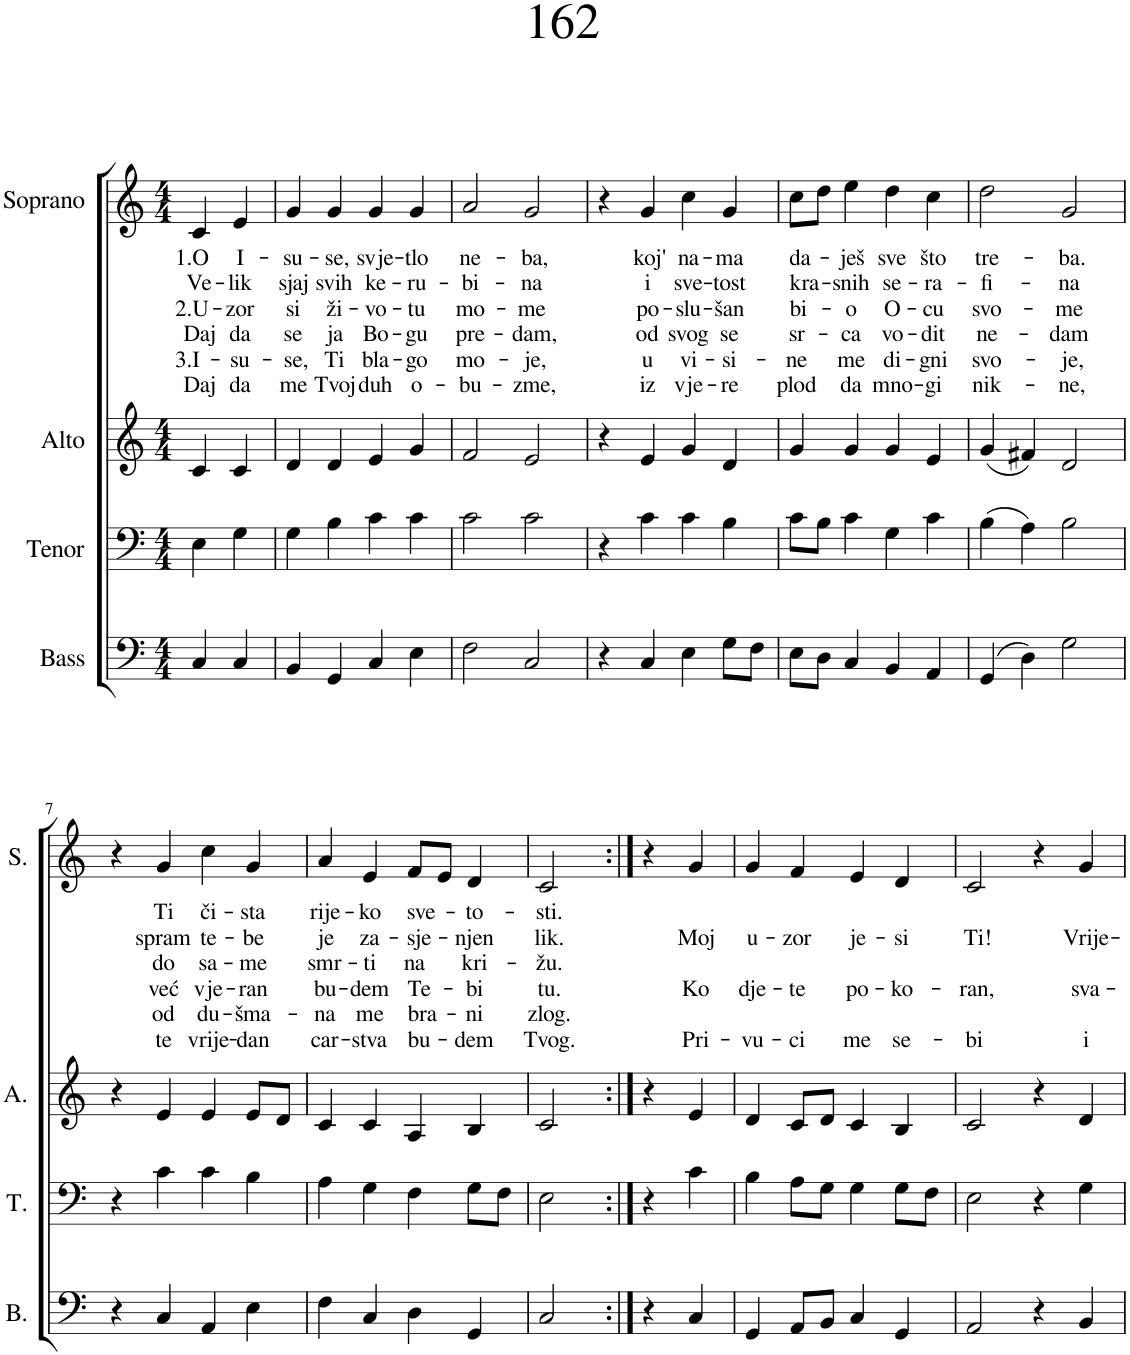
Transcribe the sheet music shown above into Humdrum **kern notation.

**kern	**kern	**kern	**kern	**text	**text	**text	**text	**text	**text
*part4	*part3	*part2	*part1	*part1	*part1	*part1	*part1	*part1	*part1
*staff4	*staff3	*staff2	*staff1	*staff1	*staff1	*staff1	*staff1	*staff1	*staff1
*I"Bass	*I"Tenor	*I"Alto	*I"Soprano	*	*	*	*	*	*
*I'B.	*I'T.	*I'A.	*I'S.	*	*	*	*	*	*
*clefF4	*clefF4	*clefG2	*clefG2	*	*	*	*	*	*
*k[]	*k[]	*k[]	*k[]	*	*	*	*	*	*
*M4/4	*M4/4	*M4/4	*M4/4	*	*	*	*	*	*
=1	=1	=1	=1	=1	=1	=1	=1	=1	=1
!	!	!	!	!LO:LY:b	!LO:LY:b	!LO:LY:b	!LO:LY:b	!LO:LY:b	!LO:LY:b
4C/	4E\	4c/	4c/	1.O	Ve-	2.U-	Daj	3.I-	Daj
!	!	!	!	!LO:LY:b	!LO:LY:b	!LO:LY:b	!LO:LY:b	!LO:LY:b	!LO:LY:b
4C/	4G\	4c/	4e/	I-	-lik	-zor	da	-su-	da
=2	=2	=2	=2	=2	=2	=2	=2	=2	=2
!	!	!	!	!LO:LY:b	!LO:LY:b	!LO:LY:b	!LO:LY:b	!LO:LY:b	!LO:LY:b
4BB/	4G\	4d/	4g/	-su-	sjaj	si	se	-se,	me
!	!	!	!	!LO:LY:b	!LO:LY:b	!LO:LY:b	!LO:LY:b	!LO:LY:b	!LO:LY:b
4GG/	4B\	4d/	4g/	-se,	svih	ži-	ja	Ti	Tvoj
!	!	!	!	!LO:LY:b	!LO:LY:b	!LO:LY:b	!LO:LY:b	!LO:LY:b	!LO:LY:b
4C/	4c\	4e/	4g/	svje-	ke-	-vo-	Bo-	bla-	duh
!	!	!	!	!LO:LY:b	!LO:LY:b	!LO:LY:b	!LO:LY:b	!LO:LY:b	!LO:LY:b
4E\	4c\	4g/	4g/	-tlo	-ru-	-tu	-gu	-go	o-
=3	=3	=3	=3	=3	=3	=3	=3	=3	=3
!	!	!	!	!LO:LY:b	!LO:LY:b	!LO:LY:b	!LO:LY:b	!LO:LY:b	!LO:LY:b
2F\	2c\	2f/	2a/	ne-	-bi-	mo-	pre-	mo-	-bu-
!	!	!	!	!LO:LY:b	!LO:LY:b	!LO:LY:b	!LO:LY:b	!LO:LY:b	!LO:LY:b
2C/	2c\	2e/	2g/	-ba,	-na	-me	-dam,	-je,	-zme,
=4	=4	=4	=4	=4	=4	=4	=4	=4	=4
4r	4r	4r	4r	.	.	.	.	.	.
!	!	!	!	!LO:LY:b	!LO:LY:b	!LO:LY:b	!LO:LY:b	!LO:LY:b	!LO:LY:b
4C/	4c\	4e/	4g/	koj'	i	po-	od	u	iz
!	!	!	!	!LO:LY:b	!LO:LY:b	!LO:LY:b	!LO:LY:b	!LO:LY:b	!LO:LY:b
4E\	4c\	4g/	4cc\	na-	sve-	-slu-	svog	vi-	vje-
!	!	!	!	!LO:LY:b	!LO:LY:b	!LO:LY:b	!LO:LY:b	!LO:LY:b	!LO:LY:b
8G\L	4B\	4d/	4g/	-ma	-tost	-šan	se	-si-	-re
8F\J	.	.	.	.	.	.	.	.	.
=5	=5	=5	=5	=5	=5	=5	=5	=5	=5
!	!	!	!	!LO:LY:b	!LO:LY:b	!LO:LY:b	!LO:LY:b	!LO:LY:b	!LO:LY:b
8E\L	8c\L	4g/	8cc\L	da-	kra-	bi-	sr-	-ne	plod
8D\J	8B\J	.	8dd\J	.	.	.	.	.	.
!	!	!	!	!LO:LY:b	!LO:LY:b	!LO:LY:b	!LO:LY:b	!LO:LY:b	!LO:LY:b
4C/	4c\	4g/	4ee\	-ješ	-snih	-o	-ca	me	da
!	!	!	!	!LO:LY:b	!LO:LY:b	!LO:LY:b	!LO:LY:b	!LO:LY:b	!LO:LY:b
4BB/	4G\	4g/	4dd\	sve	se-	O-	vo-	di-	mno-
!	!	!	!	!LO:LY:b	!LO:LY:b	!LO:LY:b	!LO:LY:b	!LO:LY:b	!LO:LY:b
4AA/	4c\	4e/	4cc\	što	-ra-	-cu	-dit	-gni	-gi
=6	=6	=6	=6	=6	=6	=6	=6	=6	=6
!	!	!	!	!LO:LY:b	!LO:LY:b	!LO:LY:b	!LO:LY:b	!LO:LY:b	!LO:LY:b
(4GG/	(4B\	(4g/	2dd\	tre-	-fi-	svo-	ne-	svo-	nik-
4D\)	4A\)	4f#X/)	.	.	.	.	.	.	.
!	!	!	!	!LO:LY:b	!LO:LY:b	!LO:LY:b	!LO:LY:b	!LO:LY:b	!LO:LY:b
2G\	2B\	2d/	2g/	-ba.	-na	-me	-dam	-je,	-ne,
!!LO:LB:g=z
=7	=7	=7	=7	=7	=7	=7	=7	=7	=7
4r	4r	4r	4r	.	.	.	.	.	.
!	!	!	!	!LO:LY:b	!LO:LY:b	!LO:LY:b	!LO:LY:b	!LO:LY:b	!LO:LY:b
4C/	4c\	4e/	4g/	Ti	spram	do	već	od	te
!	!	!	!	!LO:LY:b	!LO:LY:b	!LO:LY:b	!LO:LY:b	!LO:LY:b	!LO:LY:b
4AA/	4c\	4e/	4cc\	či-	te-	sa-	vje-	du-	vrije-
!	!	!	!	!LO:LY:b	!LO:LY:b	!LO:LY:b	!LO:LY:b	!LO:LY:b	!LO:LY:b
4E\	4B\	8e/L	4g/	-sta	-be	-me	-ran	-šma-	-dan
.	.	8d/J	.	.	.	.	.	.	.
=8	=8	=8	=8	=8	=8	=8	=8	=8	=8
!	!	!	!	!LO:LY:b	!LO:LY:b	!LO:LY:b	!LO:LY:b	!LO:LY:b	!LO:LY:b
4F\	4A\	4c/	4a/	rije-	je	smr-	bu-	-na	car-
!	!	!	!	!LO:LY:b	!LO:LY:b	!LO:LY:b	!LO:LY:b	!LO:LY:b	!LO:LY:b
4C/	4G\	4c/	4e/	-ko	za-	-ti	-dem	me	-stva
!	!	!	!	!LO:LY:b	!LO:LY:b	!LO:LY:b	!LO:LY:b	!LO:LY:b	!LO:LY:b
4D\	4F\	4A/	8f/L	sve-	-sje-	na	Te-	bra-	bu-
.	.	.	8e/J	.	.	.	.	.	.
!	!	!	!	!LO:LY:b	!LO:LY:b	!LO:LY:b	!LO:LY:b	!LO:LY:b	!LO:LY:b
4GG/	8G\L	4B/	4d/	-to-	-njen	kri-	-bi	-ni	-dem
.	8F\J	.	.	.	.	.	.	.	.
=9	=9	=9	=9	=9	=9	=9	=9	=9	=9
!	!	!	!	!LO:LY:b	!LO:LY:b	!LO:LY:b	!LO:LY:b	!LO:LY:b	!LO:LY:b
2C/	2E\	2c/	2c/	-sti.	lik.	-žu.	tu.	zlog.	Tvog.
=10:|!	=10:|!	=10:|!	=10:|!	=10:|!	=10:|!	=10:|!	=10:|!	=10:|!	=10:|!
4r	4r	4r	4r	.	.	.	.	.	.
!	!	!	!	!	!LO:LY:b	!	!LO:LY:b	!	!LO:LY:b
4C/	4c\	4e/	4g/	.	Moj	.	Ko	.	Pri-
=11	=11	=11	=11	=11	=11	=11	=11	=11	=11
!	!	!	!	!	!LO:LY:b	!	!LO:LY:b	!	!LO:LY:b
4GG/	4B\	4d/	4g/	.	u-	.	dje-	.	-vu-
!	!	!	!	!	!LO:LY:b	!	!LO:LY:b	!	!LO:LY:b
8AA/L	8A\L	8c/L	4f/	.	-zor	.	-te	.	-ci
8BB/J	8G\J	8d/J	.	.	.	.	.	.	.
!	!	!	!	!	!LO:LY:b	!	!LO:LY:b	!	!LO:LY:b
4C/	4G\	4c/	4e/	.	je-	.	po-	.	me
!	!	!	!	!	!LO:LY:b	!	!LO:LY:b	!	!LO:LY:b
4GG/	8G\L	4B/	4d/	.	-si	.	-ko-	.	se-
.	8F\J	.	.	.	.	.	.	.	.
=12	=12	=12	=12	=12	=12	=12	=12	=12	=12
!	!	!	!	!	!LO:LY:b	!	!LO:LY:b	!	!LO:LY:b
2AA/	2E\	2c/	2c/	.	Ti!	.	-ran,	.	-bi
4r	4r	4r	4r	.	.	.	.	.	.
!	!	!	!	!	!LO:LY:b	!	!LO:LY:b	!	!LO:LY:b
4BB/	4G\	4d/	4g/	.	Vrije-	.	sva-	.	i
=	=	=	=	=	=	=	=	=	=
*-	*-	*-	*-	*-	*-	*-	*-	*-	*-
